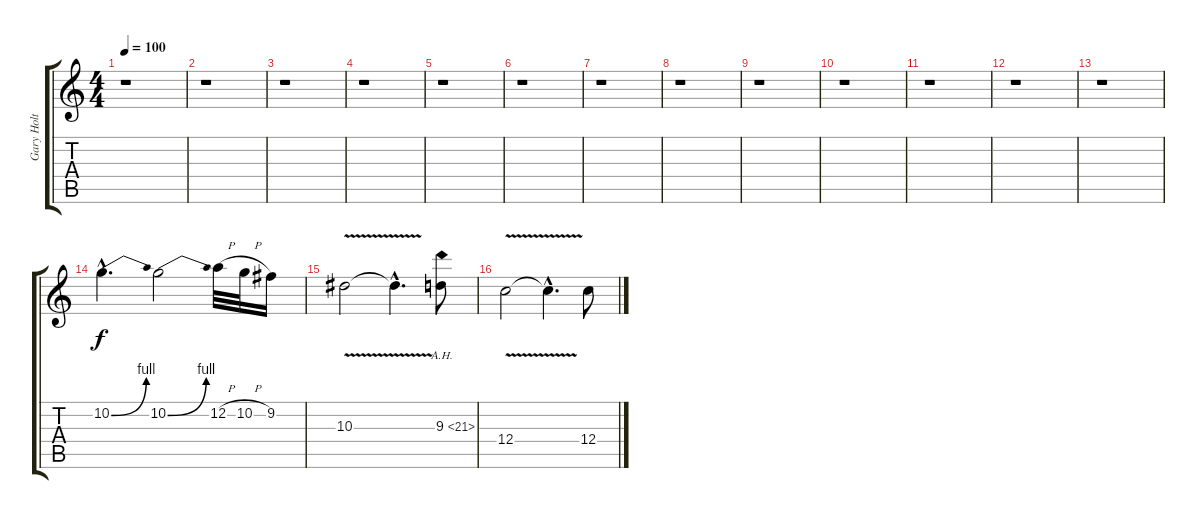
\track ("Gary Holt II" "Gary Holt ") {instrument distortionguitar}
\staff {score tabs}
\tuning (D4 A3 F3 C3 G2 D2) {hide}
\ts (4 4)
\tempo 100
\clef g2
\ks c
r.1{dy f} |
r.1 |
r.1 |
r.1 |
r.1 |
r.1 |
r.1 |
r.1 |
r.1 |
r.1 |
r.1 |
r.1 |
r.1 |
10.2{be (bend 0 0 60 4) hac}.4{d} 10.2{be (bend 0 0 60 4)}.2 12.2{h}.32 10.2{h}.32 9.2.16 |
10.3{v}.2 10.3{hac t}.4{d} 9.3{ah 12}.8 |
12.4{v}.2 12.4{hac t}.4{d} 12.4.8
